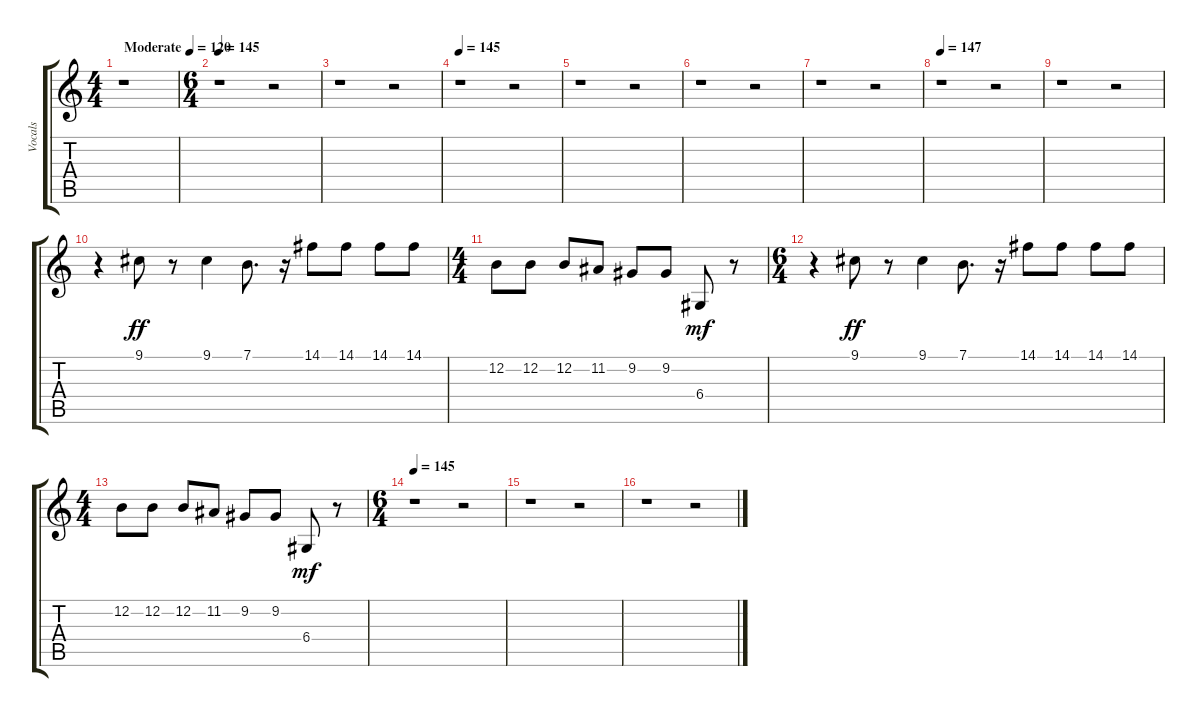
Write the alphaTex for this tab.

\track ("Vocals" "Vocals") {instrument oboe}
\staff {score tabs}
\tuning (E4 B3 G3 D3 A2 E2) {hide}
\ts (4 4)
\tempo (120 "Moderate")
\clef g2
\ks c
r.1{dy ff instrument oboe} |
\ts (6 4)
\tempo 145
r.1 r.2 |
r.1 r.2 |
\tempo 145
r.1 r.2 |
r.1 r.2 |
r.1 r.2 |
r.1 r.2 |
\tempo 147
r.1 r.2 |
r.1 r.2 |
r.4 9.1.8 r.8 9.1.4 7.1.8{d} r.16 14.1.8 14.1.8 14.1.8 14.1.8 |
\ts (4 4)
12.2.8 12.2.8 12.2.8 11.2.8 9.2.8 9.2.8 6.4.8{dy mf} r.8 |
\ts (6 4)
r.4 9.1.8{dy ff} r.8 9.1.4 7.1.8{d} r.16 14.1.8 14.1.8 14.1.8 14.1.8 |
\ts (4 4)
12.2.8 12.2.8 12.2.8 11.2.8 9.2.8 9.2.8 6.4.8{dy mf} r.8 |
\ts (6 4)
\tempo 145
r.1 r.2 |
r.1 r.2 |
r.1 r.2
